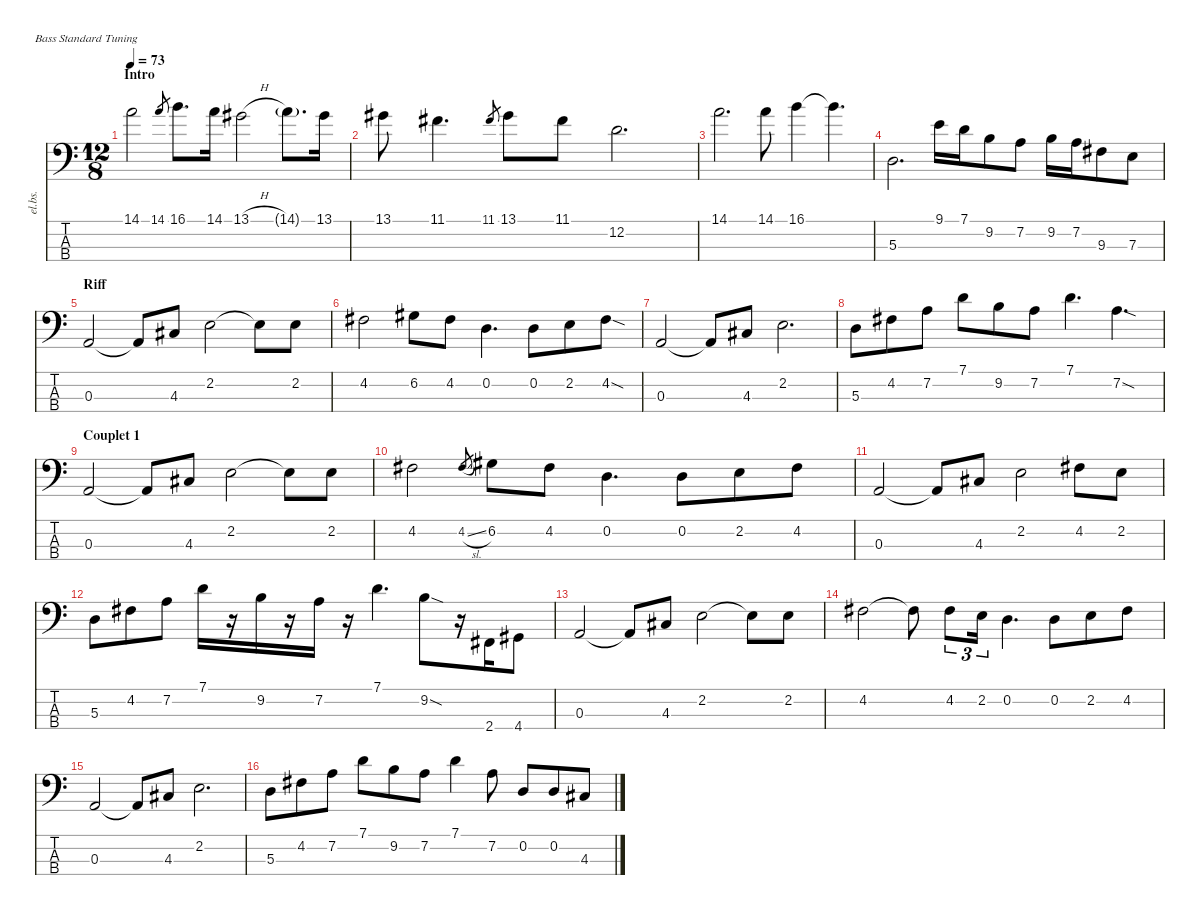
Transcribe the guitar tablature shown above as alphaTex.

\defaultSystemsLayout 4
\hideDynamics
\bracketExtendMode nobrackets
\otherSystemsTrackNameOrientation horizontal
\track ("Bass" "el.bs.") {instrument electricbassfinger}
\staff {score tabs}
\tuning (G2 D2 A1 E1)
\ts (12 8)
\section ("" "Intro")
\tempo 73
\clef f4
\ks c
14.1.2{dy f instrument electricbassfinger beam Down} 14.1.8{gr dy mf beam Up} 16.1.8{d dy f beam Down} 14.1.16{beam Down} 13.1{h acc #}.2{beam Down} 14.1{g}.8{d beam Down} 13.1{acc #}.16{beam Down} |
13.1{acc #}.8{beam Down} 11.1{acc #}.4{d beam Down} 11.1{acc #}.8{gr dy mf beam Up} 13.1{acc #}.8{dy f beam Down} 11.1{acc #}.8{beam Down} 12.2.2{d beam Down} |
14.1.2{d beam Down} 14.1.8{beam Down} 16.1.4{beam Down} 16.1{t}.4{d beam Down} |
5.3.2{d beam Down} 9.1.16{beam Down} 7.1.16{beam Down} 9.2.8{beam Down} 7.2.8{beam Down} 9.2.16{beam Down} 7.2.16{beam Down} 9.3{acc #}.8{beam Down} 7.3.8{beam Down} |
\section ("" "Riff")
0.3.2{beam Up} 0.3{t}.8{beam Up} 4.3{acc #}.8{beam Up} 2.2.2{beam Down} 2.2{t}.8{beam Down} 2.2.8{beam Down} |
4.2{acc #}.2{beam Down} 6.2{acc #}.8{beam Down} 4.2{acc #}.8{beam Down} 0.2.4{d beam Down} 0.2.8{beam Down} 2.2.8{beam Down} 4.2{sod acc #}.8{beam Down} |
0.3.2{beam Up} 0.3{t}.8{beam Up} 4.3{acc #}.8{beam Up} 2.2.2{d beam Down} |
5.3.8{beam Down} 4.2{acc #}.8{beam Down} 7.2.8{beam Down} 7.1.8{beam Down} 9.2.8{beam Down} 7.2.8{beam Down} 7.1.4{d beam Down} 7.2{sod}.4{d beam Down} |
\section ("" "Couplet 1")
0.3.2{beam Up} 0.3{t}.8{beam Up} 4.3{acc #}.8{beam Up} 2.2.2{beam Down} 2.2{t}.8{beam Down} 2.2.8{beam Down} |
4.2{acc #}.2{beam Down} 4.2{sl acc #}.8{gr dy mf beam Up} 6.2{acc #}.8{dy f beam Down} 4.2{acc #}.8{beam Down} 0.2.4{d beam Down} 0.2.8{beam Down} 2.2.8{beam Down} 4.2{acc #}.8{beam Down} |
0.3.2{beam Up} 0.3{t}.8{beam Up} 4.3{acc #}.8{beam Up} 2.2.2{beam Down} 4.2{acc #}.8{beam Down} 2.2.8{beam Down} |
5.3.8{beam Down} 4.2{acc #}.8{beam Down} 7.2.8{beam Down} 7.1.16{beam Down} r.16{beam Down} 9.2.16{beam Down} r.16{beam Down} 7.2.16{beam Down} r.16{beam Down} 7.1.4{d beam Down} 9.2{sod}.8{beam Down} r.16{beam Down} 2.4{acc #}.16{beam Down} 4.4{acc #}.8{beam Down} |
0.3.2{beam Up} 0.3{t}.8{beam Up} 4.3{acc #}.8{beam Up} 2.2.2{beam Down} 2.2{t}.8{beam Down} 2.2.8{beam Down} |
4.2{acc #}.2{beam Down} 4.2{t acc #}.8{beam Down} 4.2{acc #}.8{tu (3 2) beam Down} 2.2.16{tu (3 2) beam Down} 0.2.4{d beam Down} 0.2.8{beam Down} 2.2.8{beam Down} 4.2{acc #}.8{beam Down} |
0.3.2{beam Up} 0.3{t}.8{beam Up} 4.3{acc #}.8{beam Up} 2.2.2{d beam Down} |
5.3.8{beam Down} 4.2{acc #}.8{beam Down} 7.2.8{beam Down} 7.1.8{beam Down} 9.2.8{beam Down} 7.2.8{beam Down} 7.1.4{beam Down} 7.2.8{beam Down} 0.2.8{beam Up} 0.2.8{beam Up} 4.3{acc #}.8{beam Up}
